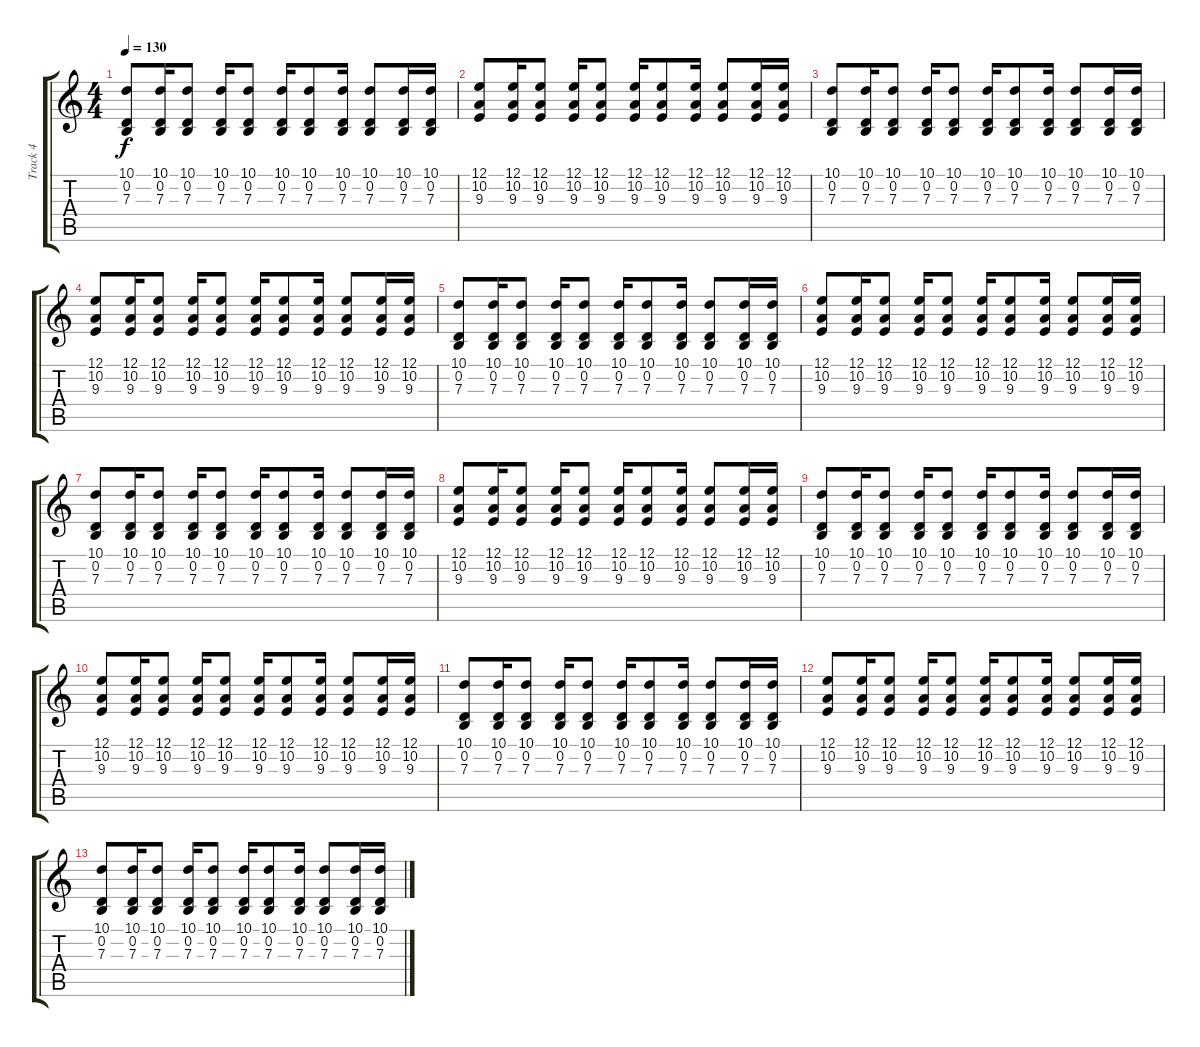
\track ("Track 4" "Track 4") {instrument harmonica}
\staff {score tabs}
\tuning (E4 B3 G3 D3 A2 E2) {hide}
\ts (4 4)
\tempo 130
\clef g2
\ks c
(10.1 0.2 7.3).8{dy f} (10.1 0.2 7.3).16 (10.1 0.2 7.3).8 (10.1 0.2 7.3).16 (10.1 0.2 7.3).8 (10.1 0.2 7.3).16 (10.1 0.2 7.3).8 (10.1 0.2 7.3).16 (10.1 0.2 7.3).8 (10.1 0.2 7.3).16 (10.1 0.2 7.3).16 |
(12.1 10.2 9.3).8 (12.1 10.2 9.3).16 (12.1 10.2 9.3).8 (12.1 10.2 9.3).16 (12.1 10.2 9.3).8 (12.1 10.2 9.3).16 (12.1 10.2 9.3).8 (12.1 10.2 9.3).16 (12.1 10.2 9.3).8 (12.1 10.2 9.3).16 (12.1 10.2 9.3).16 |
(10.1 0.2 7.3).8 (10.1 0.2 7.3).16 (10.1 0.2 7.3).8 (10.1 0.2 7.3).16 (10.1 0.2 7.3).8 (10.1 0.2 7.3).16 (10.1 0.2 7.3).8 (10.1 0.2 7.3).16 (10.1 0.2 7.3).8 (10.1 0.2 7.3).16 (10.1 0.2 7.3).16 |
(12.1 10.2 9.3).8 (12.1 10.2 9.3).16 (12.1 10.2 9.3).8 (12.1 10.2 9.3).16 (12.1 10.2 9.3).8 (12.1 10.2 9.3).16 (12.1 10.2 9.3).8 (12.1 10.2 9.3).16 (12.1 10.2 9.3).8 (12.1 10.2 9.3).16 (12.1 10.2 9.3).16 |
(10.1 0.2 7.3).8 (10.1 0.2 7.3).16 (10.1 0.2 7.3).8 (10.1 0.2 7.3).16 (10.1 0.2 7.3).8 (10.1 0.2 7.3).16 (10.1 0.2 7.3).8 (10.1 0.2 7.3).16 (10.1 0.2 7.3).8 (10.1 0.2 7.3).16 (10.1 0.2 7.3).16 |
(12.1 10.2 9.3).8 (12.1 10.2 9.3).16 (12.1 10.2 9.3).8 (12.1 10.2 9.3).16 (12.1 10.2 9.3).8 (12.1 10.2 9.3).16 (12.1 10.2 9.3).8 (12.1 10.2 9.3).16 (12.1 10.2 9.3).8 (12.1 10.2 9.3).16 (12.1 10.2 9.3).16 |
(10.1 0.2 7.3).8 (10.1 0.2 7.3).16 (10.1 0.2 7.3).8 (10.1 0.2 7.3).16 (10.1 0.2 7.3).8 (10.1 0.2 7.3).16 (10.1 0.2 7.3).8 (10.1 0.2 7.3).16 (10.1 0.2 7.3).8 (10.1 0.2 7.3).16 (10.1 0.2 7.3).16 |
(12.1 10.2 9.3).8 (12.1 10.2 9.3).16 (12.1 10.2 9.3).8 (12.1 10.2 9.3).16 (12.1 10.2 9.3).8 (12.1 10.2 9.3).16 (12.1 10.2 9.3).8 (12.1 10.2 9.3).16 (12.1 10.2 9.3).8 (12.1 10.2 9.3).16 (12.1 10.2 9.3).16 |
(10.1 0.2 7.3).8 (10.1 0.2 7.3).16 (10.1 0.2 7.3).8 (10.1 0.2 7.3).16 (10.1 0.2 7.3).8 (10.1 0.2 7.3).16 (10.1 0.2 7.3).8 (10.1 0.2 7.3).16 (10.1 0.2 7.3).8 (10.1 0.2 7.3).16 (10.1 0.2 7.3).16 |
(12.1 10.2 9.3).8 (12.1 10.2 9.3).16 (12.1 10.2 9.3).8 (12.1 10.2 9.3).16 (12.1 10.2 9.3).8 (12.1 10.2 9.3).16 (12.1 10.2 9.3).8 (12.1 10.2 9.3).16 (12.1 10.2 9.3).8 (12.1 10.2 9.3).16 (12.1 10.2 9.3).16 |
(10.1 0.2 7.3).8 (10.1 0.2 7.3).16 (10.1 0.2 7.3).8 (10.1 0.2 7.3).16 (10.1 0.2 7.3).8 (10.1 0.2 7.3).16 (10.1 0.2 7.3).8 (10.1 0.2 7.3).16 (10.1 0.2 7.3).8 (10.1 0.2 7.3).16 (10.1 0.2 7.3).16 |
(12.1 10.2 9.3).8 (12.1 10.2 9.3).16 (12.1 10.2 9.3).8 (12.1 10.2 9.3).16 (12.1 10.2 9.3).8 (12.1 10.2 9.3).16 (12.1 10.2 9.3).8 (12.1 10.2 9.3).16 (12.1 10.2 9.3).8 (12.1 10.2 9.3).16 (12.1 10.2 9.3).16 |
(10.1 0.2 7.3).8 (10.1 0.2 7.3).16 (10.1 0.2 7.3).8 (10.1 0.2 7.3).16 (10.1 0.2 7.3).8 (10.1 0.2 7.3).16 (10.1 0.2 7.3).8 (10.1 0.2 7.3).16 (10.1 0.2 7.3).8 (10.1 0.2 7.3).16 (10.1 0.2 7.3).16
